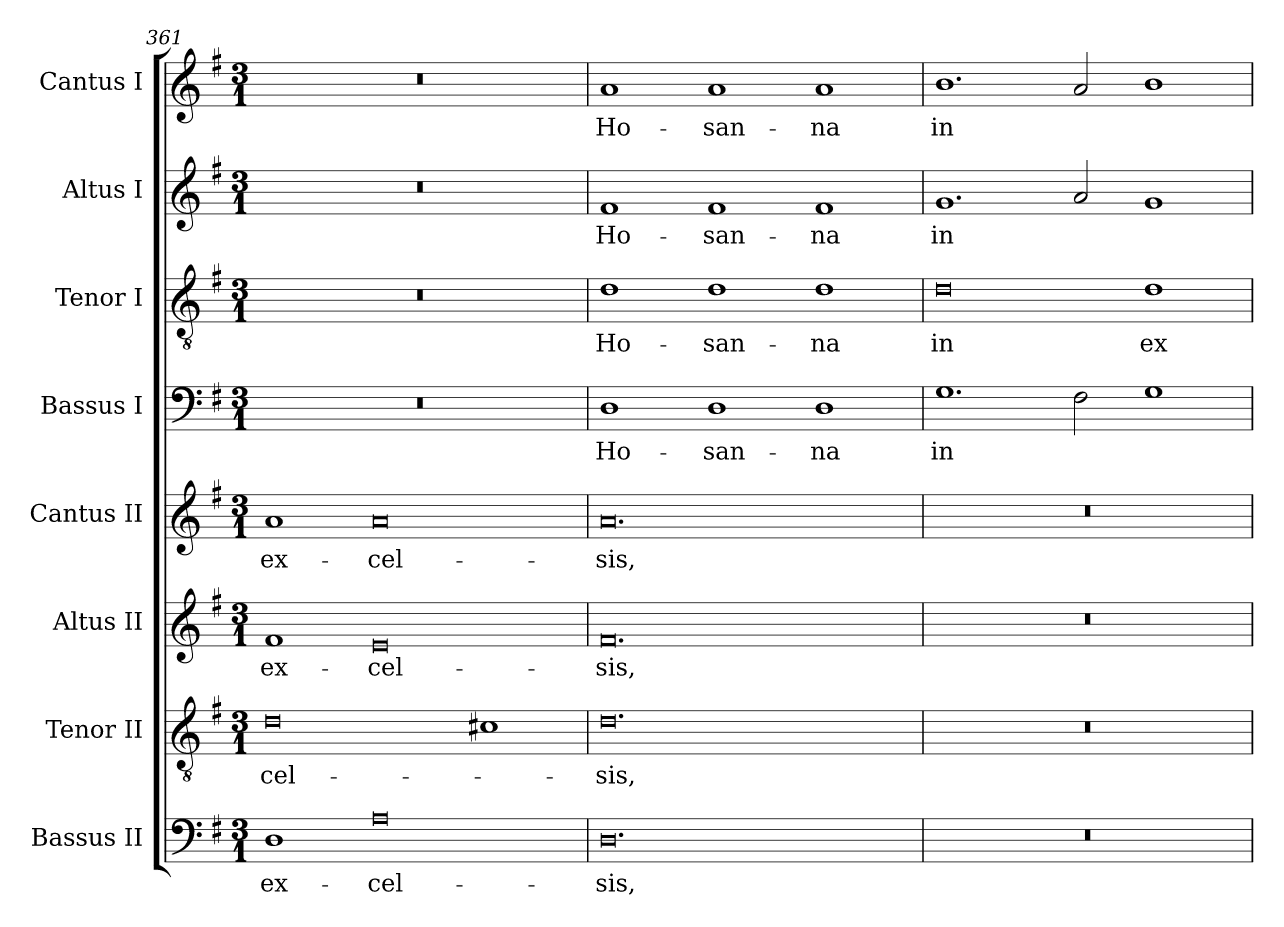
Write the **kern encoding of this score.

**kern	**text	**kern	**text	**kern	**text	**kern	**text	**kern	**text	**kern	**text	**kern	**text	**kern	**text
*part8	*part8	*part7	*part7	*part6	*part6	*part5	*part5	*part4	*part4	*part3	*part3	*part2	*part2	*part1	*part1
*staff8	*staff8	*staff7	*staff7	*staff6	*staff6	*staff5	*staff5	*staff4	*staff4	*staff3	*staff3	*staff2	*staff2	*staff1	*staff1
*I"Bassus II	*	*I"Tenor II	*	*I"Altus II	*	*I"Cantus II	*	*I"Bassus I	*	*I"Tenor I	*	*I"Altus I	*	*I"Cantus I	*
*I'B II	*	*I'T II	*	*I'A II	*	*I'C II	*	*I'B I	*	*I'T I	*	*I'A I	*	*I'C I	*
*clefF4	*	*clefGv2	*	*clefG2	*	*clefG2	*	*clefF4	*	*clefGv2	*	*clefG2	*	*clefG2	*
*k[f#]	*	*k[f#]	*	*k[f#]	*	*k[f#]	*	*k[f#]	*	*k[f#]	*	*k[f#]	*	*k[f#]	*
*G:	*	*G:	*	*G:	*	*G:	*	*G:	*	*G:	*	*G:	*	*G:	*
*M3/1	*	*M3/1	*	*M3/1	*	*M3/1	*	*M3/1	*	*M3/1	*	*M3/1	*	*M3/1	*
=361	=361	=361	=361	=361	=361	=361	=361	=361	=361	=361	=361	=361	=361	=361	=361
!	!LO:LY:b	!	!	!	!	!	!	!	!	!	!	!	!	!	!
!	!	!	!LO:LY:b	!	!	!	!	!	!	!	!	!	!	!	!
!	!	!	!	!	!LO:LY:b	!	!	!	!	!	!	!	!	!	!
!	!	!	!	!	!	!	!LO:LY:b	!	!	!	!	!	!	!	!
1D	ex-	0d	-cel-	1f#	ex-	1a	ex-	0.r	.	0.r	.	0.r	.	0.r	.
!	!LO:LY:b	!	!	!	!	!	!	!	!	!	!	!	!	!	!
!	!	!	!	!	!LO:LY:b	!	!	!	!	!	!	!	!	!	!
!	!	!	!	!	!	!	!LO:LY:b	!	!	!	!	!	!	!	!
0A	-cel-	.	.	0e	-cel-	0a	-cel-	.	.	.	.	.	.	.	.
.	.	1c#X	.	.	.	.	.	.	.	.	.	.	.	.	.
=362	=362	=362	=362	=362	=362	=362	=362	=362	=362	=362	=362	=362	=362	=362	=362
!	!LO:LY:b	!	!	!	!	!	!	!	!	!	!	!	!	!	!
!	!	!	!LO:LY:b	!	!	!	!	!	!	!	!	!	!	!	!
!	!	!	!	!	!LO:LY:b	!	!	!	!	!	!	!	!	!	!
!	!	!	!	!	!	!	!LO:LY:b	!	!	!	!	!	!	!	!
!	!	!	!	!	!	!	!	!	!LO:LY:b	!	!	!	!	!	!
!	!	!	!	!	!	!	!	!	!	!	!LO:LY:b	!	!	!	!
!	!	!	!	!	!	!	!	!	!	!	!	!	!LO:LY:b	!	!
!	!	!	!	!	!	!	!	!	!	!	!	!	!	!	!LO:LY:b
0.D	-sis,	0.d	-sis,	0.f#	-sis,	0.a	-sis,	1D	Ho-	1d	Ho-	1f#	Ho-	1a	Ho-
!	!	!	!	!	!	!	!	!	!LO:LY:b	!	!	!	!	!	!
!	!	!	!	!	!	!	!	!	!	!	!LO:LY:b	!	!	!	!
!	!	!	!	!	!	!	!	!	!	!	!	!	!LO:LY:b	!	!
!	!	!	!	!	!	!	!	!	!	!	!	!	!	!	!LO:LY:b
.	.	.	.	.	.	.	.	1D	-san-	1d	-san-	1f#	-san-	1a	-san-
!	!	!	!	!	!	!	!	!	!LO:LY:b	!	!	!	!	!	!
!	!	!	!	!	!	!	!	!	!	!	!LO:LY:b	!	!	!	!
!	!	!	!	!	!	!	!	!	!	!	!	!	!LO:LY:b	!	!
!	!	!	!	!	!	!	!	!	!	!	!	!	!	!	!LO:LY:b
.	.	.	.	.	.	.	.	1D	-na	1d	-na	1f#	-na	1a	-na
=363	=363	=363	=363	=363	=363	=363	=363	=363	=363	=363	=363	=363	=363	=363	=363
!	!	!	!	!	!	!	!	!	!LO:LY:b	!	!	!	!	!	!
!	!	!	!	!	!	!	!	!	!	!	!LO:LY:b	!	!	!	!
!	!	!	!	!	!	!	!	!	!	!	!	!	!LO:LY:b	!	!
!	!	!	!	!	!	!	!	!	!	!	!	!	!	!	!LO:LY:b
0.r	.	0.r	.	0.r	.	0.r	.	1.G	in	0d	in	1.g	in	1.b	in
.	.	.	.	.	.	.	.	2F#\	.	.	.	2a/	.	2a/	.
!	!	!	!	!	!	!	!	!	!	!	!LO:LY:b	!	!	!	!
.	.	.	.	.	.	.	.	1G	.	1d	ex-	1g	.	1b	.
=	=	=	=	=	=	=	=	=	=	=	=	=	=	=	=
*-	*-	*-	*-	*-	*-	*-	*-	*-	*-	*-	*-	*-	*-	*-	*-
